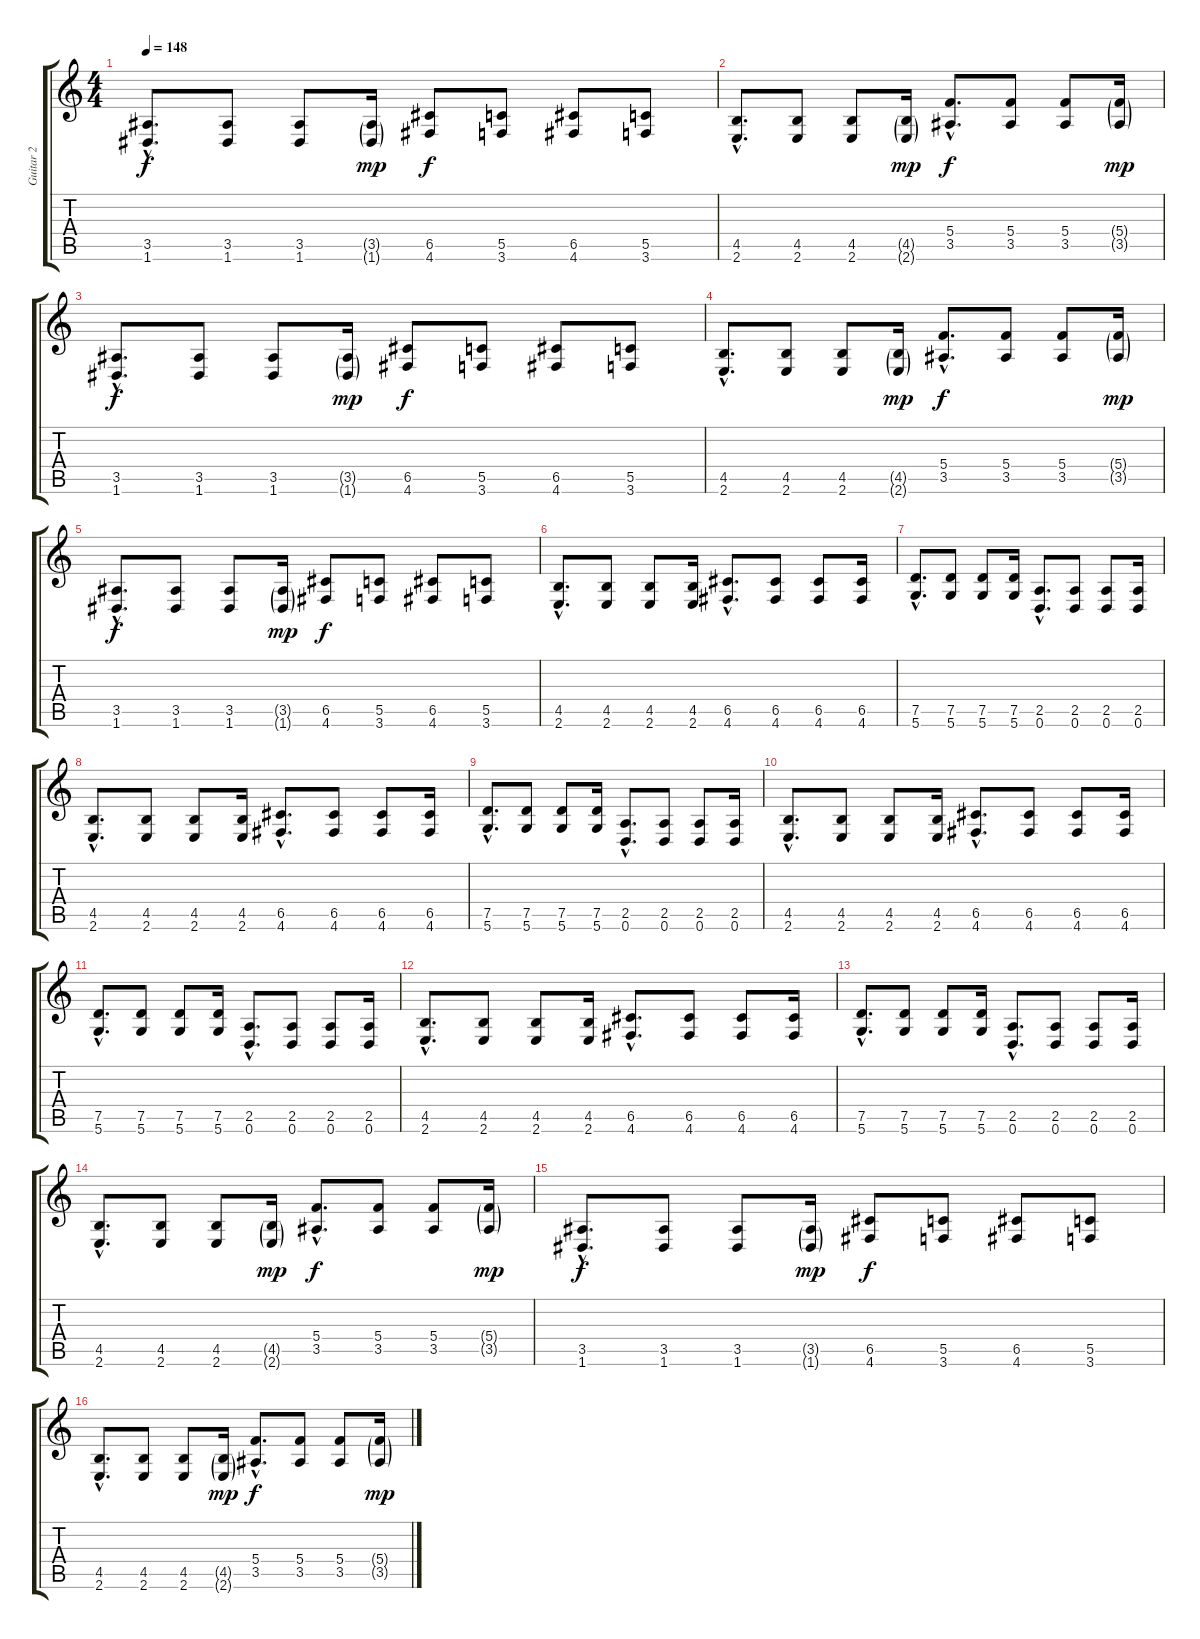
\track ("Guitar 2" "Guitar 2") {instrument overdrivenguitar}
\staff {score tabs}
\tuning (D4 A3 F3 C3 G2 D2) {hide}
\ts (4 4)
\tempo 148
\clef g2
\ks c
(3.5{hac} 1.6{hac}).8{d dy f} (3.5 1.6).8 (3.5 1.6).8 (3.5{g} 1.6{g}).16{dy mp} (6.5 4.6).8{dy f} (5.5 3.6).8 (6.5 4.6).8 (5.5 3.6).8 |
(4.5{hac} 2.6{hac}).8{d} (4.5 2.6).8 (4.5 2.6).8 (4.5{g} 2.6{g}).16{dy mp} (5.4{hac} 3.5{hac}).8{d dy f} (5.4 3.5).8 (5.4 3.5).8 (5.4{g} 3.5{g}).16{dy mp} |
(3.5{hac} 1.6{hac}).8{d dy f} (3.5 1.6).8 (3.5 1.6).8 (3.5{g} 1.6{g}).16{dy mp} (6.5 4.6).8{dy f} (5.5 3.6).8 (6.5 4.6).8 (5.5 3.6).8 |
(4.5{hac} 2.6{hac}).8{d} (4.5 2.6).8 (4.5 2.6).8 (4.5{g} 2.6{g}).16{dy mp} (5.4{hac} 3.5{hac}).8{d dy f} (5.4 3.5).8 (5.4 3.5).8 (5.4{g} 3.5{g}).16{dy mp} |
(3.5{hac} 1.6{hac}).8{d dy f} (3.5 1.6).8 (3.5 1.6).8 (3.5{g} 1.6{g}).16{dy mp} (6.5 4.6).8{dy f} (5.5 3.6).8 (6.5 4.6).8 (5.5 3.6).8 |
(4.5{hac} 2.6{hac}).8{d} (4.5 2.6).8 (4.5 2.6).8 (4.5 2.6).16 (6.5{hac} 4.6{hac}).8{d} (6.5 4.6).8 (6.5 4.6).8 (6.5 4.6).16 |
(7.5{hac} 5.6{hac}).8{d} (7.5 5.6).8 (7.5 5.6).8 (7.5 5.6).16 (2.5{hac} 0.6{hac}).8{d} (2.5 0.6).8 (2.5 0.6).8 (2.5 0.6).16 |
(4.5{hac} 2.6{hac}).8{d} (4.5 2.6).8 (4.5 2.6).8 (4.5 2.6).16 (6.5{hac} 4.6{hac}).8{d} (6.5 4.6).8 (6.5 4.6).8 (6.5 4.6).16 |
(7.5{hac} 5.6{hac}).8{d} (7.5 5.6).8 (7.5 5.6).8 (7.5 5.6).16 (2.5{hac} 0.6{hac}).8{d} (2.5 0.6).8 (2.5 0.6).8 (2.5 0.6).16 |
(4.5{hac} 2.6{hac}).8{d} (4.5 2.6).8 (4.5 2.6).8 (4.5 2.6).16 (6.5{hac} 4.6{hac}).8{d} (6.5 4.6).8 (6.5 4.6).8 (6.5 4.6).16 |
(7.5{hac} 5.6{hac}).8{d} (7.5 5.6).8 (7.5 5.6).8 (7.5 5.6).16 (2.5{hac} 0.6{hac}).8{d} (2.5 0.6).8 (2.5 0.6).8 (2.5 0.6).16 |
(4.5{hac} 2.6{hac}).8{d} (4.5 2.6).8 (4.5 2.6).8 (4.5 2.6).16 (6.5{hac} 4.6{hac}).8{d} (6.5 4.6).8 (6.5 4.6).8 (6.5 4.6).16 |
(7.5{hac} 5.6{hac}).8{d} (7.5 5.6).8 (7.5 5.6).8 (7.5 5.6).16 (2.5{hac} 0.6{hac}).8{d} (2.5 0.6).8 (2.5 0.6).8 (2.5 0.6).16 |
(4.5{hac} 2.6{hac}).8{d} (4.5 2.6).8 (4.5 2.6).8 (4.5{g} 2.6{g}).16{dy mp} (5.4{hac} 3.5{hac}).8{d dy f} (5.4 3.5).8 (5.4 3.5).8 (5.4{g} 3.5{g}).16{dy mp} |
(3.5{hac} 1.6{hac}).8{d dy f} (3.5 1.6).8 (3.5 1.6).8 (3.5{g} 1.6{g}).16{dy mp} (6.5 4.6).8{dy f} (5.5 3.6).8 (6.5 4.6).8 (5.5 3.6).8 |
(4.5{hac} 2.6{hac}).8{d} (4.5 2.6).8 (4.5 2.6).8 (4.5{g} 2.6{g}).16{dy mp} (5.4{hac} 3.5{hac}).8{d dy f} (5.4 3.5).8 (5.4 3.5).8 (5.4{g} 3.5{g}).16{dy mp}
